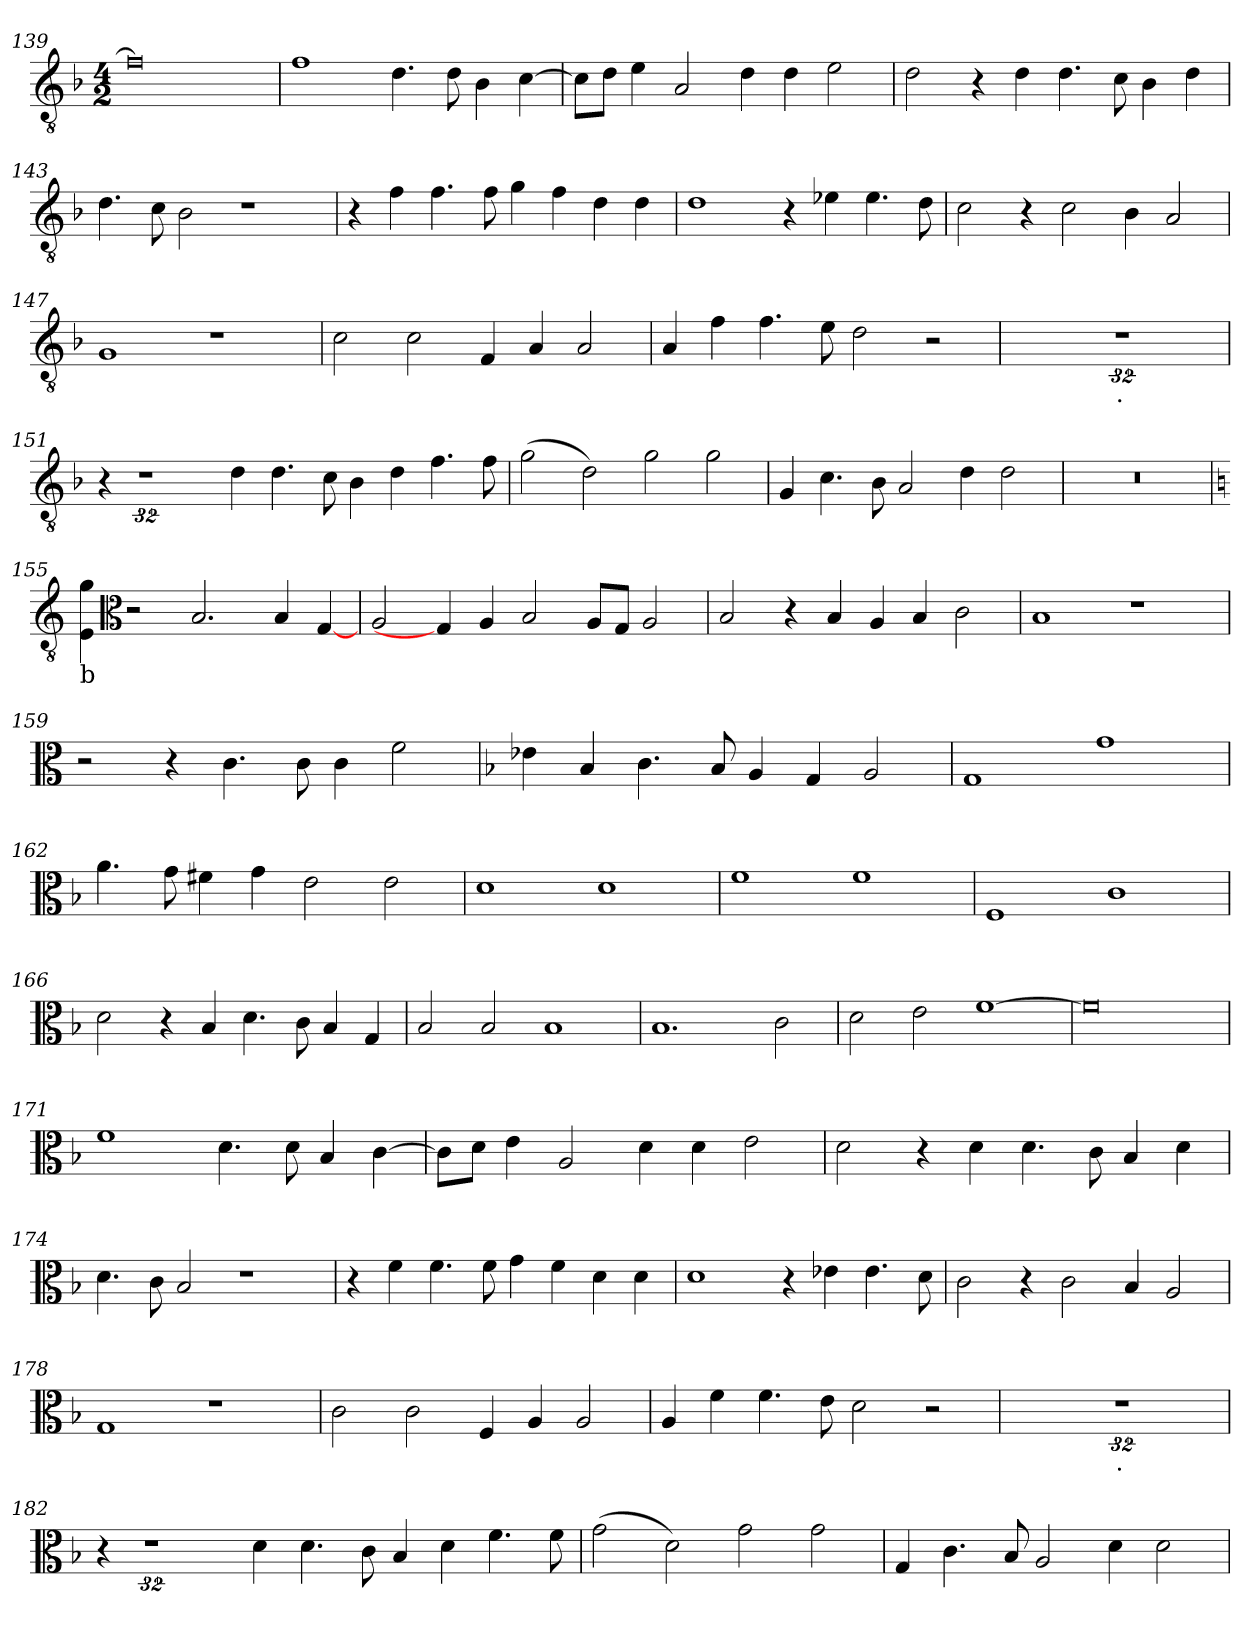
**kern
*part1
*staff1
*clefGv2
*k[b-]
*F:
*M4/2
=139
0f]
=140
1f
4.d\
8d\
4B-\
[<4c\
!!LO:LB:g=z
=141
8c\L]
8d\J
4e\
2A/
4d\
4d\
2e\
=142
2d\
4r
4d\
4.d\
8c\
4B-\
4d\
=143
4.d\
8c\
2B-\
1r
=144
4r
4f\
4.f\
8f\
4g\
4f\
4d\
4d\
!!LO:LB:g=z
=145
1d
4r
4e-X\
4.e-\
8d\
=146
2c\
4r
2c\
4B-\
2A/
=147
1G
1r
=148
2c\
2c\
4F/
4A/
2A/
=149
4A/
4f\
4.f\
8e\
2d\
2r
!!LO:LB:g=z
=150
32%31ryy
!LO:TX:b:t=.
32%33r
=151
4r
32%31r
4d\
4.d\
8c\
4B-\
4d\
4.f\
8f\
=152
(<2g\
2d\)
2g\
2g\
=153
4G/
4.c\
8B-\
2A/
4d\
2d\
=154
0r
!!LO:PB:g=z
=155!
*k[]
*C:
!LO:TX:b:t=b
4E\ 4g\
*clefC3
2r
2.B/
4B/
[4G/
=156
2A/
4G/]
4A/
2B/
8A/L
8G/J
2A/
=157
2B/
4r
4B/
4A/
4B/
2c\
=158
1B
1r
=159
2r
4r
4.c\
8c\
4c\
2f\
!!LO:LB:g=z
=160
*k[b-]
*F:
4e-X\
4B-/
4.c\
8B-/
4A/
4G/
2A/
=161
1G
1g
=162
4.a\
8g\
4f#X\
4g\
2e\
2e\
=163
1d
1d
=164
1f
1f
=165
1F
1c
!!LO:LB:g=z
=166
2d\
4r
4B-/
4.d\
8c\
4B-/
4G/
=167
2B-/
2B-/
1B-
=168
1.B-
2c\
=169
2d\
2e\
[>1f
=170
0f]
=171
1f
4.d\
8d\
4B-/
[<4c\
!!LO:LB:g=z
=172
8c\L]
8d\J
4e\
2A/
4d\
4d\
2e\
=173
2d\
4r
4d\
4.d\
8c\
4B-/
4d\
=174
4.d\
8c\
2B-/
1r
=175
4r
4f\
4.f\
8f\
4g\
4f\
4d\
4d\
!!LO:LB:g=z
=176
1d
4r
4e-X\
4.e-\
8d\
=177
2c\
4r
2c\
4B-/
2A/
=178
1G
1r
=179
2c\
2c\
4F/
4A/
2A/
=180
4A/
4f\
4.f\
8e\
2d\
2r
!!LO:LB:g=z
=181
32%31ryy
!LO:TX:b:t=.
32%33r
=182
4r
32%31r
4d\
4.d\
8c\
4B-/
4d\
4.f\
8f\
=183
(<2g\
2d\)
2g\
2g\
=184
4G/
4.c\
8B-/
2A/
4d\
2d\
=
*-
